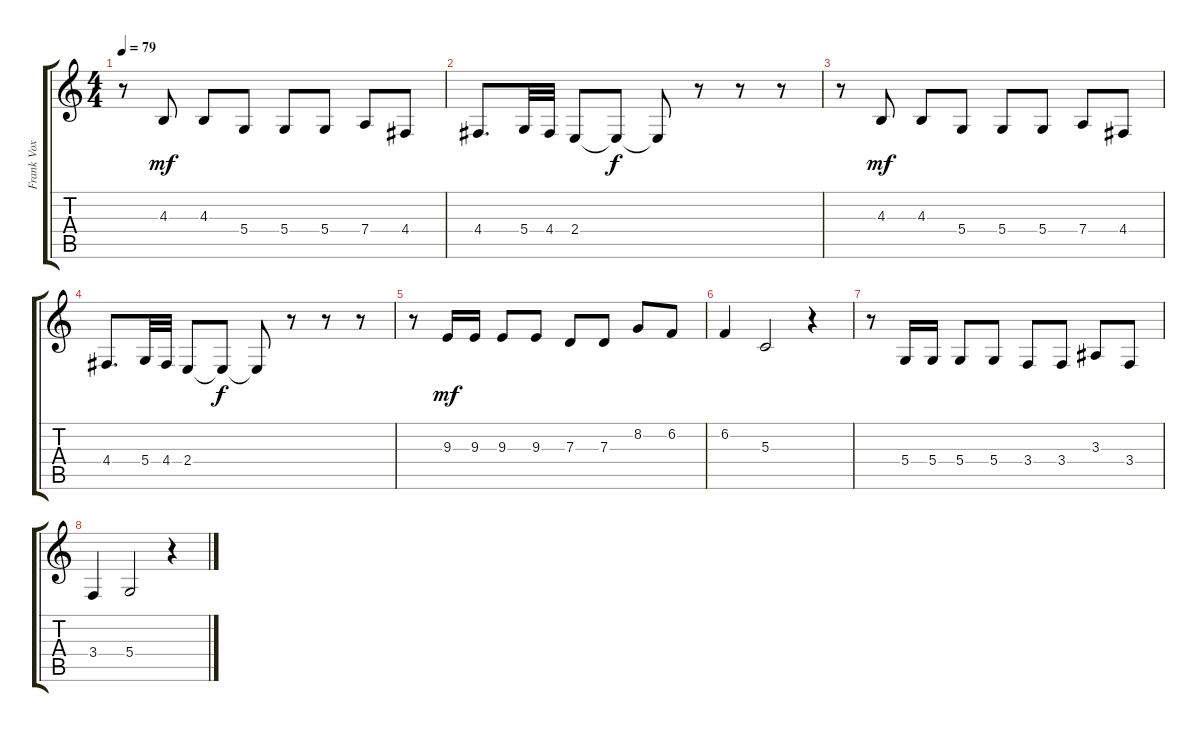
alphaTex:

\track ("Frank Vox" "Frank Vox") {instrument lead6voice}
\staff {score tabs}
\tuning (E4 B3 G3 D3 A2 E2) {hide}
\ts (4 4)
\tempo 79
\clef g2
\ks c
r.8{dy f} 4.3.8{dy mf} 4.3.8 5.4.8 5.4.8 5.4.8 7.4.8 4.4.8 |
4.4.8{d} 5.4.32 4.4.32 2.4.8 2.4{t}.8{dy f} 2.4{t}.8 r.8 r.8 r.8 |
r.8 4.3.8{dy mf} 4.3.8 5.4.8 5.4.8 5.4.8 7.4.8 4.4.8 |
4.4.8{d} 5.4.32 4.4.32 2.4.8 2.4{t}.8{dy f} 2.4{t}.8 r.8 r.8 r.8 |
r.8 9.3.16{dy mf} 9.3.16 9.3.8 9.3.8 7.3.8 7.3.8 8.2.8 6.2.8 |
6.2.4 5.3.2 r.4 |
r.8 5.4.16 5.4.16 5.4.8 5.4.8 3.4.8 3.4.8 3.3.8 3.4.8 |
3.4.4 5.4.2 r.4
